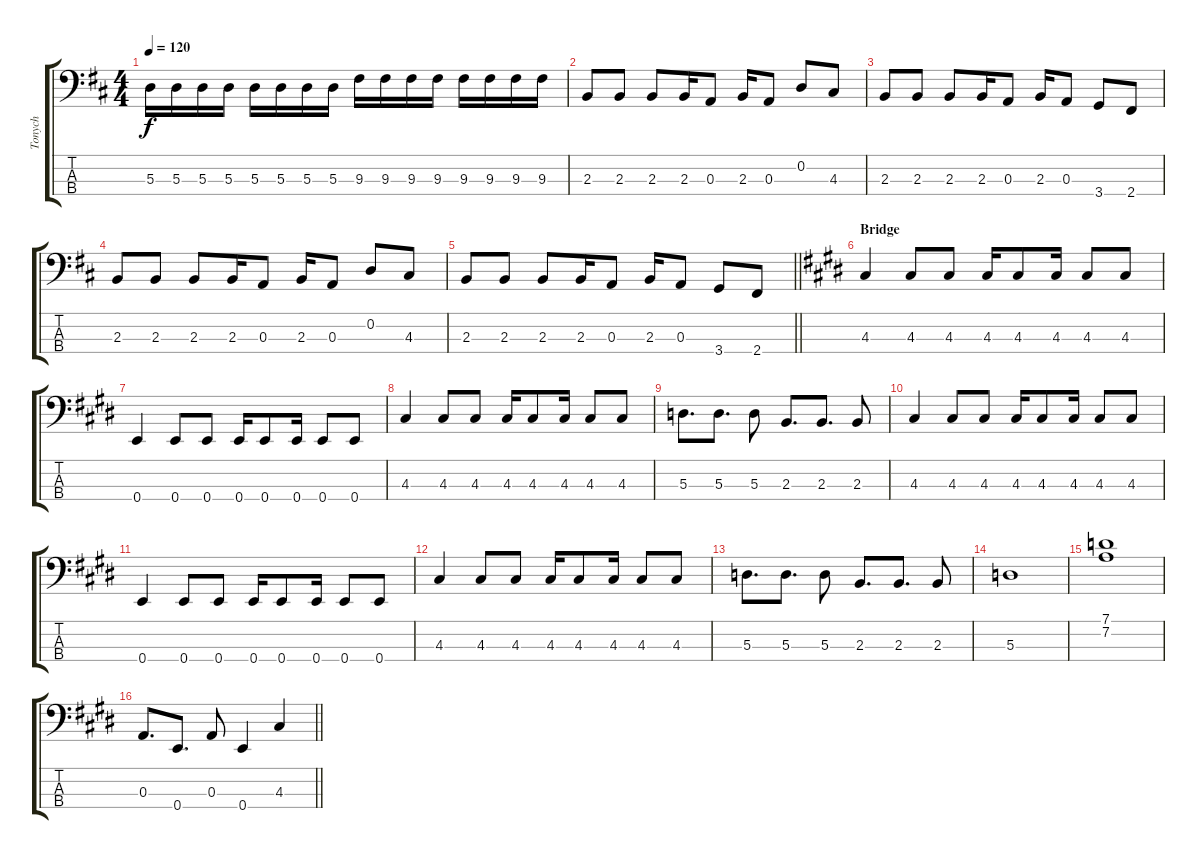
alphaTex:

\track ("Tonych" "Tonych") {instrument electricbassfinger}
\staff {score tabs}
\tuning (G2 D2 A1 E1) {hide}
\ts (4 4)
\tempo 120
\clef f4
\ks bminor
5.3.16{dy f} 5.3.16 5.3.16 5.3.16 5.3.16 5.3.16 5.3.16 5.3.16 9.3.16 9.3.16 9.3.16 9.3.16 9.3.16 9.3.16 9.3.16 9.3.16 |
2.3.8 2.3.8 2.3.8 2.3.16 0.3.8 2.3.16 0.3.8 0.2.8 4.3.8 |
2.3.8 2.3.8 2.3.8 2.3.16 0.3.8 2.3.16 0.3.8 3.4.8 2.4.8 |
2.3.8 2.3.8 2.3.8 2.3.16 0.3.8 2.3.16 0.3.8 0.2.8 4.3.8 |
\barLineRight lightlight
2.3.8 2.3.8 2.3.8 2.3.16 0.3.8 2.3.16 0.3.8 3.4.8 2.4.8 |
\section ("" "Bridge")
\ks c#minor
4.3.4 4.3.8 4.3.8 4.3.16 4.3.8 4.3.16 4.3.8 4.3.8 |
0.4.4 0.4.8 0.4.8 0.4.16 0.4.8 0.4.16 0.4.8 0.4.8 |
4.3.4 4.3.8 4.3.8 4.3.16 4.3.8 4.3.16 4.3.8 4.3.8 |
5.3.8{d} 5.3.8{d} 5.3.8 2.3.8{d} 2.3.8{d} 2.3.8 |
4.3.4 4.3.8 4.3.8 4.3.16 4.3.8 4.3.16 4.3.8 4.3.8 |
0.4.4 0.4.8 0.4.8 0.4.16 0.4.8 0.4.16 0.4.8 0.4.8 |
4.3.4 4.3.8 4.3.8 4.3.16 4.3.8 4.3.16 4.3.8 4.3.8 |
5.3.8{d} 5.3.8{d} 5.3.8 2.3.8{d} 2.3.8{d} 2.3.8 |
5.3.1 |
(7.1 7.2).1 |
\barLineRight lightlight
0.3.8{d} 0.4.8{d} 0.3.8 0.4.4 4.3.4
